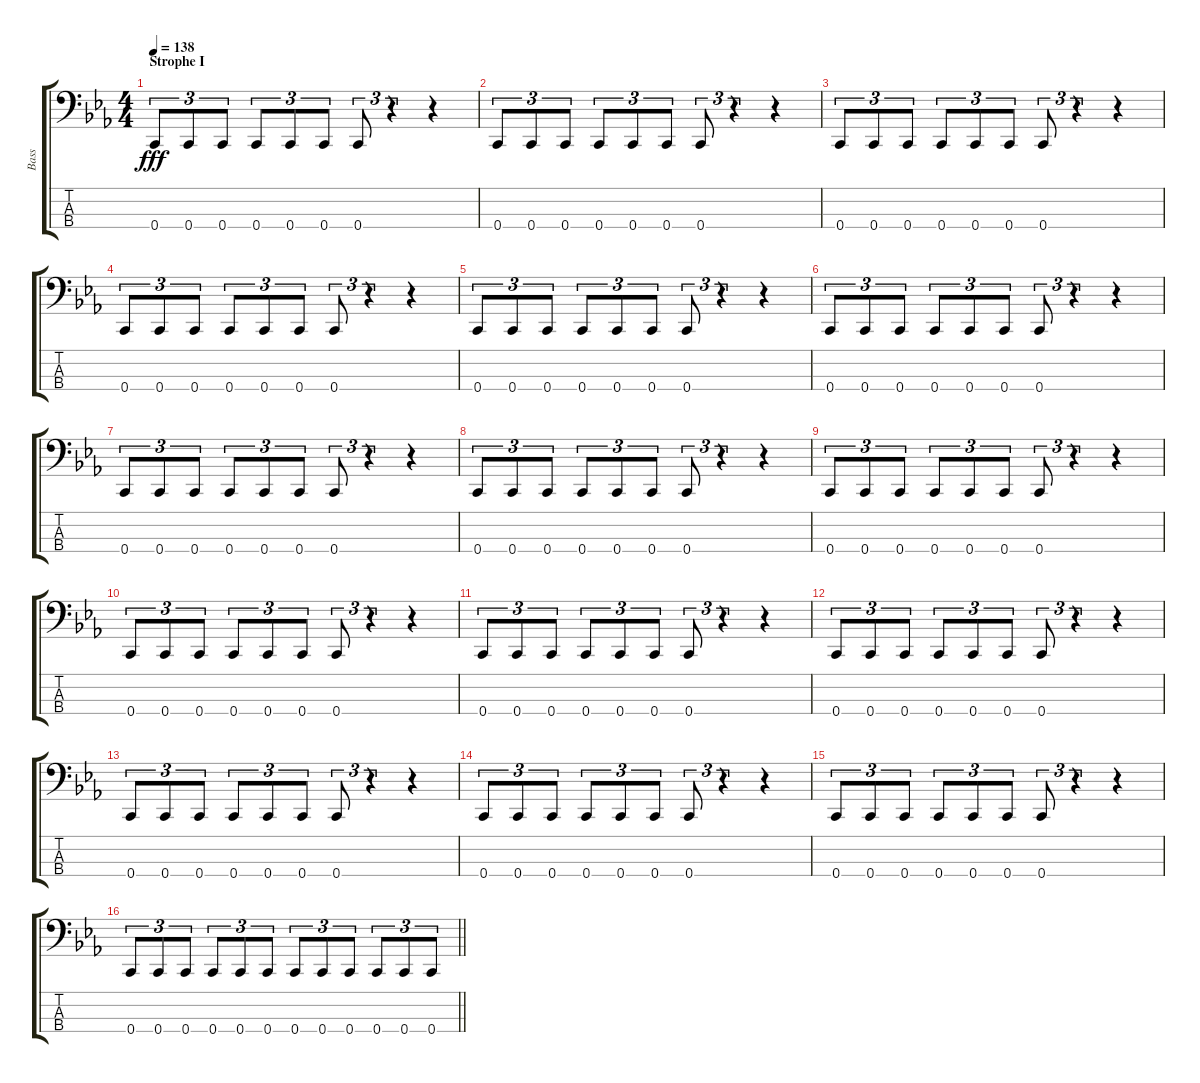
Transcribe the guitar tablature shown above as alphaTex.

\track ("Bass" "Bass") {instrument electricbassfinger}
\staff {score tabs}
\tuning (F2 C2 G1 C1) {hide}
\ts (4 4)
\section ("" "Strophe I")
\tempo 138
\clef f4
\ks eb
0.4.8{tu (3 2) dy fff} 0.4.8{tu (3 2)} 0.4.8{tu (3 2)} 0.4.8{tu (3 2)} 0.4.8{tu (3 2)} 0.4.8{tu (3 2)} 0.4.8{tu (3 2)} r.4{tu (3 2)} r.4 |
0.4.8{tu (3 2)} 0.4.8{tu (3 2)} 0.4.8{tu (3 2)} 0.4.8{tu (3 2)} 0.4.8{tu (3 2)} 0.4.8{tu (3 2)} 0.4.8{tu (3 2)} r.4{tu (3 2)} r.4 |
0.4.8{tu (3 2)} 0.4.8{tu (3 2)} 0.4.8{tu (3 2)} 0.4.8{tu (3 2)} 0.4.8{tu (3 2)} 0.4.8{tu (3 2)} 0.4.8{tu (3 2)} r.4{tu (3 2)} r.4 |
0.4.8{tu (3 2)} 0.4.8{tu (3 2)} 0.4.8{tu (3 2)} 0.4.8{tu (3 2)} 0.4.8{tu (3 2)} 0.4.8{tu (3 2)} 0.4.8{tu (3 2)} r.4{tu (3 2)} r.4 |
0.4.8{tu (3 2)} 0.4.8{tu (3 2)} 0.4.8{tu (3 2)} 0.4.8{tu (3 2)} 0.4.8{tu (3 2)} 0.4.8{tu (3 2)} 0.4.8{tu (3 2)} r.4{tu (3 2)} r.4 |
0.4.8{tu (3 2)} 0.4.8{tu (3 2)} 0.4.8{tu (3 2)} 0.4.8{tu (3 2)} 0.4.8{tu (3 2)} 0.4.8{tu (3 2)} 0.4.8{tu (3 2)} r.4{tu (3 2)} r.4 |
0.4.8{tu (3 2)} 0.4.8{tu (3 2)} 0.4.8{tu (3 2)} 0.4.8{tu (3 2)} 0.4.8{tu (3 2)} 0.4.8{tu (3 2)} 0.4.8{tu (3 2)} r.4{tu (3 2)} r.4 |
0.4.8{tu (3 2)} 0.4.8{tu (3 2)} 0.4.8{tu (3 2)} 0.4.8{tu (3 2)} 0.4.8{tu (3 2)} 0.4.8{tu (3 2)} 0.4.8{tu (3 2)} r.4{tu (3 2)} r.4 |
0.4.8{tu (3 2)} 0.4.8{tu (3 2)} 0.4.8{tu (3 2)} 0.4.8{tu (3 2)} 0.4.8{tu (3 2)} 0.4.8{tu (3 2)} 0.4.8{tu (3 2)} r.4{tu (3 2)} r.4 |
0.4.8{tu (3 2)} 0.4.8{tu (3 2)} 0.4.8{tu (3 2)} 0.4.8{tu (3 2)} 0.4.8{tu (3 2)} 0.4.8{tu (3 2)} 0.4.8{tu (3 2)} r.4{tu (3 2)} r.4 |
0.4.8{tu (3 2)} 0.4.8{tu (3 2)} 0.4.8{tu (3 2)} 0.4.8{tu (3 2)} 0.4.8{tu (3 2)} 0.4.8{tu (3 2)} 0.4.8{tu (3 2)} r.4{tu (3 2)} r.4 |
0.4.8{tu (3 2)} 0.4.8{tu (3 2)} 0.4.8{tu (3 2)} 0.4.8{tu (3 2)} 0.4.8{tu (3 2)} 0.4.8{tu (3 2)} 0.4.8{tu (3 2)} r.4{tu (3 2)} r.4 |
0.4.8{tu (3 2)} 0.4.8{tu (3 2)} 0.4.8{tu (3 2)} 0.4.8{tu (3 2)} 0.4.8{tu (3 2)} 0.4.8{tu (3 2)} 0.4.8{tu (3 2)} r.4{tu (3 2)} r.4 |
0.4.8{tu (3 2)} 0.4.8{tu (3 2)} 0.4.8{tu (3 2)} 0.4.8{tu (3 2)} 0.4.8{tu (3 2)} 0.4.8{tu (3 2)} 0.4.8{tu (3 2)} r.4{tu (3 2)} r.4 |
0.4.8{tu (3 2)} 0.4.8{tu (3 2)} 0.4.8{tu (3 2)} 0.4.8{tu (3 2)} 0.4.8{tu (3 2)} 0.4.8{tu (3 2)} 0.4.8{tu (3 2)} r.4{tu (3 2)} r.4 |
\barLineRight lightlight
0.4.8{tu (3 2)} 0.4.8{tu (3 2)} 0.4.8{tu (3 2)} 0.4.8{tu (3 2)} 0.4.8{tu (3 2)} 0.4.8{tu (3 2)} 0.4.8{tu (3 2)} 0.4.8{tu (3 2)} 0.4.8{tu (3 2)} 0.4.8{tu (3 2)} 0.4.8{tu (3 2)} 0.4.8{tu (3 2)}
